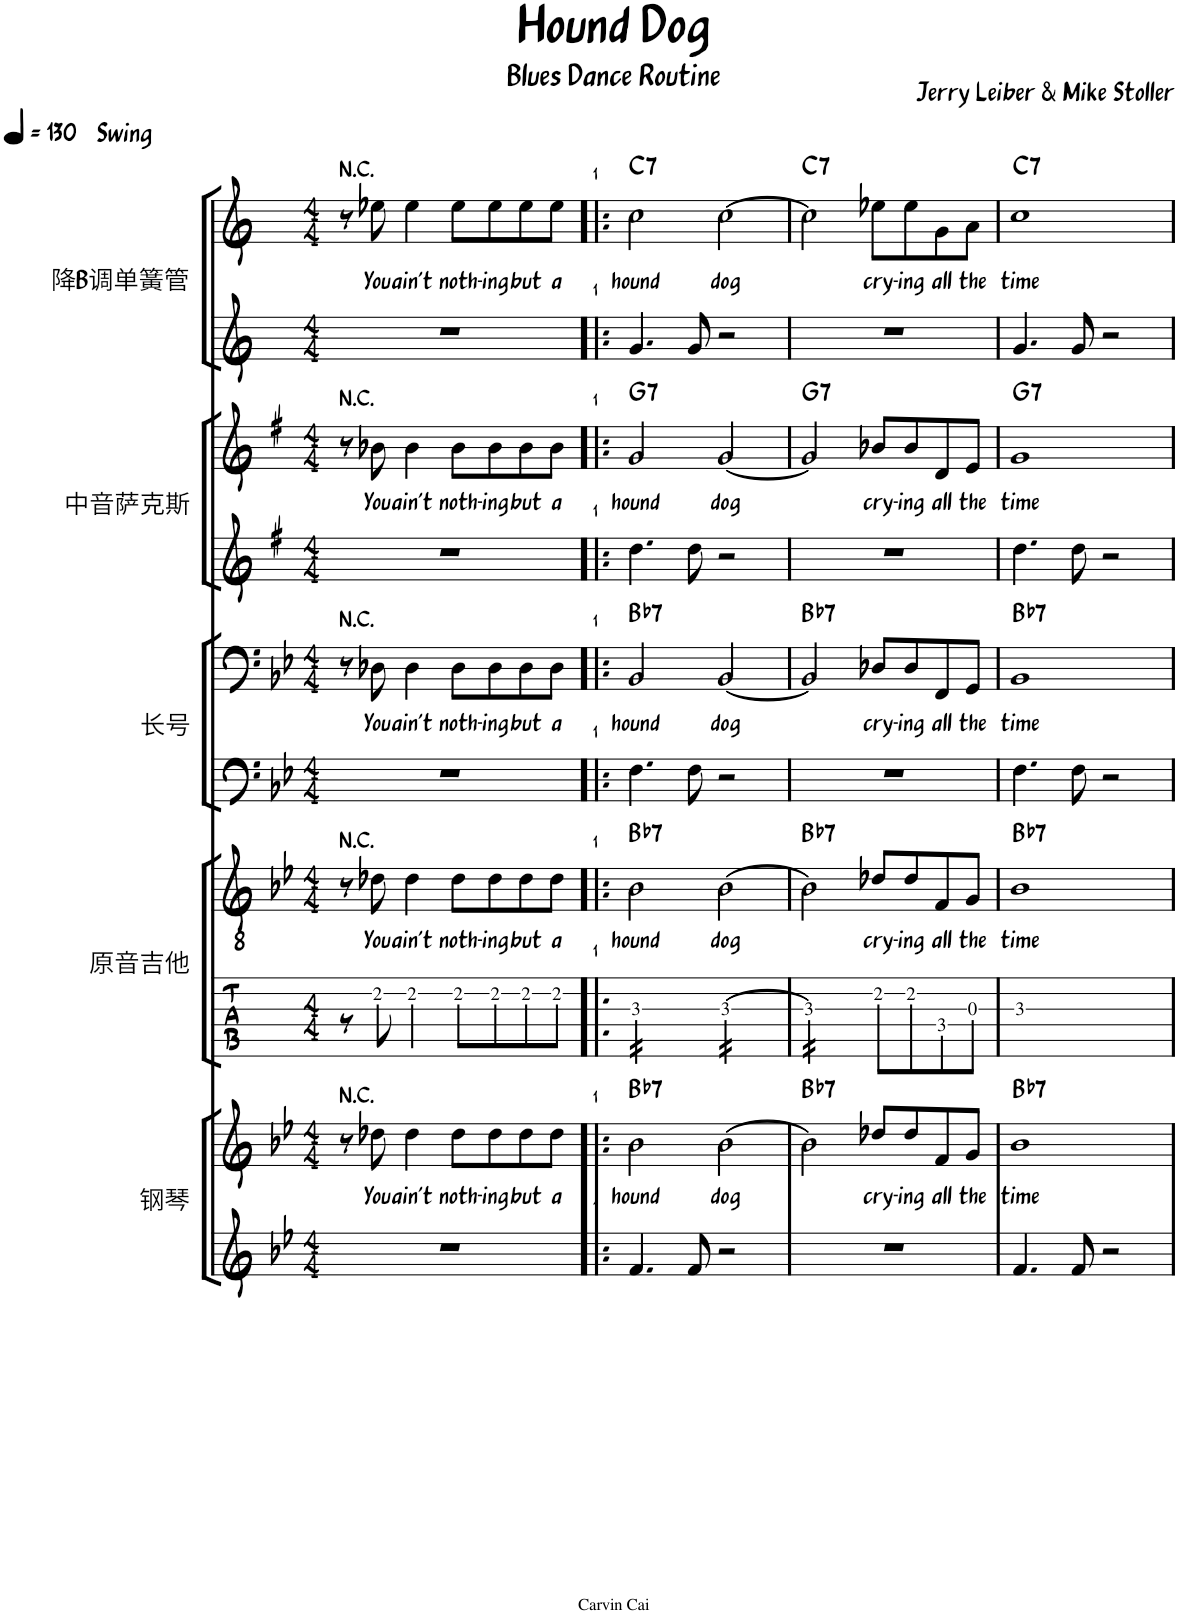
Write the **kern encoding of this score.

**kern	**kern	**text	**harte	**kern	**kern	**text	**harte	**kern	**kern	**text	**harte	**kern	**kern	**text	**harte	**kern	**kern	**text	**harte
*part5	*part5	*part5	*part5	*part4	*part4	*part4	*part4	*part3	*part3	*part3	*part3	*part2	*part2	*part2	*part2	*part1	*part1	*part1	*part1
*staff10	*staff9	*staff9	*	*staff8	*staff7	*staff7	*	*staff6	*staff5	*staff5	*	*staff4	*staff3	*staff3	*	*staff2	*staff1	*staff1	*
*I"钢琴	*	*	*	*I"原音吉他	*	*	*	*I"长号	*	*	*	*I"中音萨克斯	*	*	*	*I"降B调单簧管	*	*	*
*	*	*	*	*stria6	*	*	*	*	*	*	*	*	*	*	*	*	*	*	*
*clefG2	*clefG2	*	*	*	*clefGv2	*	*	*clefF4	*clefF4	*	*	*clefG2	*clefG2	*	*	*clefG2	*clefG2	*	*
*	*	*	*	*	*	*	*	*	*	*	*	*Trd5c9	*Trd5c9	*	*	*Trd1c2	*Trd1c2	*	*
*k[b-e-]	*k[b-e-]	*	*	*k[b-e-]	*k[b-e-]	*	*	*k[b-e-]	*k[b-e-]	*	*	*k[f#]	*k[f#]	*	*	*k[]	*k[]	*	*
*M4/4	*M4/4	*	*	*M4/4	*M4/4	*	*	*M4/4	*M4/4	*	*	*M4/4	*M4/4	*	*	*M4/4	*M4/4	*	*
=	=	=	=	=	=	=	=	=	=	=	=	=	=	=	=	=	=	=	=
!	!	!	!	!	!	!	!	!	!	!	!	!	!	!	!	!	!LO:TX:a:t=N.C.	!	!
!	!	!	!	!	!	!	!	!	!	!	!	!	!LO:TX:a:t=N.C.	!	!	!	!	!	!
!	!	!	!	!	!	!	!	!	!LO:TX:a:t=N.C.	!	!	!	!	!	!	!	!	!	!
!	!	!	!	!	!LO:TX:a:t=N.C.	!	!	!	!	!	!	!	!	!	!	!	!	!	!
!	!LO:TX:a:t=N.C.	!	!	!	!	!	!	!	!	!	!	!	!	!	!	!	!	!	!
1r	8r	.	.	8r	8r	.	.	1r	8r	.	.	1r	8r	.	.	1r	8r	.	.
!	!	!LO:LY:b	!	!	!	!LO:LY:b	!	!	!	!LO:LY:b	!	!	!	!LO:LY:b	!	!	!	!LO:LY:b	!
.	8dd-X\	You	.	8d-X\	8d-X\	You	.	.	8D-X\	You	.	.	8b-X\	You	.	.	8ee-X\	You	.
!	!	!LO:LY:b	!	!	!	!LO:LY:b	!	!	!	!LO:LY:b	!	!	!	!LO:LY:b	!	!	!	!LO:LY:b	!
.	4dd-\	ain't	.	4d-\	4d-\	ain't	.	.	4D-\	ain't	.	.	4b-\	ain't	.	.	4ee-\	ain't	.
!	!	!LO:LY:b	!	!	!	!LO:LY:b	!	!	!	!LO:LY:b	!	!	!	!LO:LY:b	!	!	!	!LO:LY:b	!
.	8dd-\L	noth-	.	8d-\L	8d-\L	noth-	.	.	8D-\L	noth-	.	.	8b-\L	noth-	.	.	8ee-\L	noth-	.
!	!	!LO:LY:b	!	!	!	!LO:LY:b	!	!	!	!LO:LY:b	!	!	!	!LO:LY:b	!	!	!	!LO:LY:b	!
.	8dd-\	-ing	.	8d-\	8d-\	-ing	.	.	8D-\	-ing	.	.	8b-\	-ing	.	.	8ee-\	-ing	.
!	!	!LO:LY:b	!	!	!	!LO:LY:b	!	!	!	!LO:LY:b	!	!	!	!LO:LY:b	!	!	!	!LO:LY:b	!
.	8dd-\	but	.	8d-\	8d-\	but	.	.	8D-\	but	.	.	8b-\	but	.	.	8ee-\	but	.
!	!	!LO:LY:b	!	!	!	!LO:LY:b	!	!	!	!LO:LY:b	!	!	!	!LO:LY:b	!	!	!	!LO:LY:b	!
.	8dd-\J	a	.	8d-\J	8d-\J	a	.	.	8D-\J	a	.	.	8b-\J	a	.	.	8ee-\J	a	.
=1!|:	=1!|:	=1!|:	=1!|:	=1!|:	=1!|:	=1!|:	=1!|:	=1!|:	=1!|:	=1!|:	=1!|:	=1!|:	=1!|:	=1!|:	=1!|:	=1!|:	=1!|:	=1!|:	=1!|:
*	*	*	*	*	*	*	*	*	*	*	*	*	*	*	*	*	*MM130	*	*
!	!	!	!	!	!	!	!	!	!	!	!	!	!	!	!	!	!LO:TX:a:B:t=Swing	!	!
!	!	!LO:LY:b	!LO:H:kt=7	!	!	!LO:LY:b	!LO:H:kt=7	!	!	!LO:LY:b	!LO:H:kt=7	!	!	!LO:LY:b	!LO:H:kt=7	!	!	!LO:LY:b	!LO:H:kt=7
4.f/	2b-\	hound	Bb:7	2B-\	2B-\	hound	Bb:7	4.F\	2BB-/	hound	Bb:7	4.dd\	2g/	hound	G:7	4.g/	2cc\	hound	C:7
8f/	.	.	.	.	.	.	.	8F\	.	.	.	8dd\	.	.	.	8g/	.	.	.
!	!	!LO:LY:b	!	!	!	!LO:LY:b	!	!	!	!LO:LY:b	!	!	!	!LO:LY:b	!	!	!	!LO:LY:b	!
2r	[2b-\	dog	.	[2B-\	[2B-\	dog	.	2r	[2BB-/	dog	.	2r	[2g/	dog	.	2r	[2cc\	dog	.
=2	=2	=2	=2	=2	=2	=2	=2	=2	=2	=2	=2	=2	=2	=2	=2	=2	=2	=2	=2
!	!	!	!LO:H:kt=7	!	!	!	!LO:H:kt=7	!	!	!	!LO:H:kt=7	!	!	!	!LO:H:kt=7	!	!	!	!LO:H:kt=7
1r	2b-\]	.	Bb:7	2B-\]	2B-\]	.	Bb:7	1r	2BB-/]	.	Bb:7	1r	2g/]	.	G:7	1r	2cc\]	.	C:7
!	!	!LO:LY:b	!	!	!	!LO:LY:b	!	!	!	!LO:LY:b	!	!	!	!LO:LY:b	!	!	!	!LO:LY:b	!
.	8dd-X/L	cry-	.	8d-X\L	8d-X/L	cry-	.	.	8D-X/L	cry-	.	.	8b-X/L	cry-	.	.	8ee-X\L	cry-	.
!	!	!LO:LY:b	!	!	!	!LO:LY:b	!	!	!	!LO:LY:b	!	!	!	!LO:LY:b	!	!	!	!LO:LY:b	!
.	8dd-/	-ing	.	8d-\	8d-/	-ing	.	.	8D-/	-ing	.	.	8b-/	-ing	.	.	8ee-\	-ing	.
!	!	!LO:LY:b	!	!	!	!LO:LY:b	!	!	!	!LO:LY:b	!	!	!	!LO:LY:b	!	!	!	!LO:LY:b	!
.	8f/	all	.	8F\	8F/	all	.	.	8FF/	all	.	.	8d/	all	.	.	8g\	all	.
!	!	!LO:LY:b	!	!	!	!LO:LY:b	!	!	!	!LO:LY:b	!	!	!	!LO:LY:b	!	!	!	!LO:LY:b	!
.	8g/J	the	.	8G\J	8G/J	the	.	.	8GG/J	the	.	.	8e/J	the	.	.	8a\J	the	.
=3	=3	=3	=3	=3	=3	=3	=3	=3	=3	=3	=3	=3	=3	=3	=3	=3	=3	=3	=3
!	!	!LO:LY:b	!LO:H:kt=7	!	!	!LO:LY:b	!LO:H:kt=7	!	!	!LO:LY:b	!LO:H:kt=7	!	!	!LO:LY:b	!LO:H:kt=7	!	!	!LO:LY:b	!LO:H:kt=7
4.f/	1b-	time	Bb:7	1B-	1B-	time	Bb:7	4.F\	1BB-	time	Bb:7	4.dd\	1g	time	G:7	4.g/	1cc	time	C:7
8f/	.	.	.	.	.	.	.	8F\	.	.	.	8dd\	.	.	.	8g/	.	.	.
2r	.	.	.	.	.	.	.	2r	.	.	.	2r	.	.	.	2r	.	.	.
=	=	=	=	=	=	=	=	=	=	=	=	=	=	=	=	=	=	=	=
*-	*-	*-	*-	*-	*-	*-	*-	*-	*-	*-	*-	*-	*-	*-	*-	*-	*-	*-	*-
